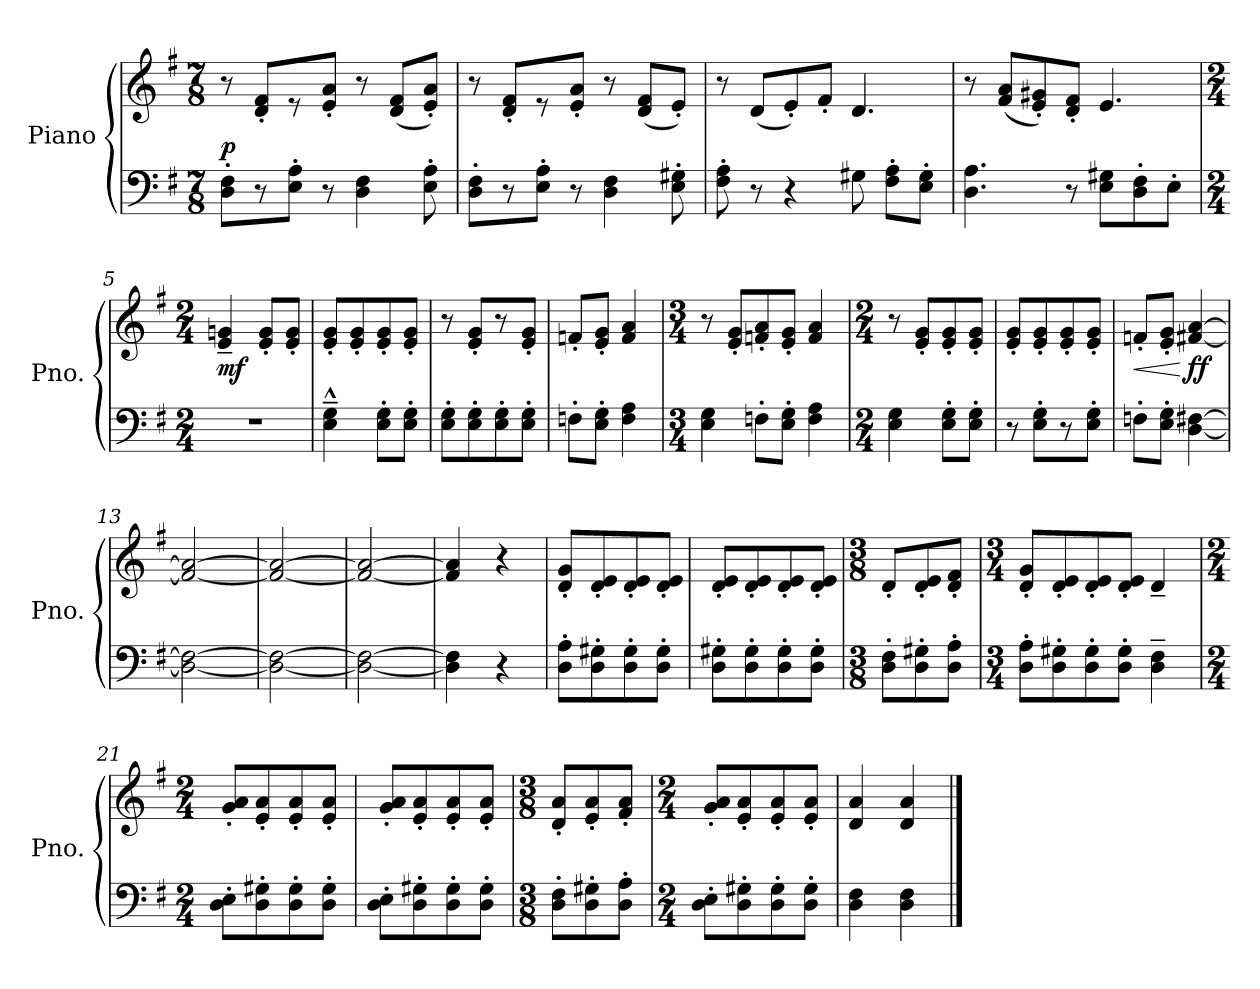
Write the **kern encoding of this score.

**kern	**kern	**dynam
*part1	*part1	*part1
*staff2	*staff1	*staff1/2
*I"Piano	*	*
*I'Pno.	*	*
*clefF4	*clefG2	*
*k[f#]	*k[f#]	*
*M7/8	*M7/8	*
*MM114	*MM114	*
=1	=1	=1
!	!	!LO:DY:a=2
8D\' 8F#\'L	8r	p
8r	8d/' 8f#/'L	.
8E\' 8A\'J	8r	.
8r	8e/' 8a/'J	.
4D\ 4F#\	8r	.
.	(<8d/ 8f#/L	.
8E\' 8A\'	8e/' 8a/'J)	.
=2	=2	=2
8D\' 8F#\'L	8r	.
8r	8d/' 8f#/'L	.
8E\' 8A\'J	8r	.
8r	8e/' 8a/'J	.
4D\ 4F#\	8r	.
.	(<8d/ 8f#/L	.
8E\' 8G#X\'	8e'/J)	.
=3	=3	=3
8F#\' 8A\'	8r	.
8r	(<8d/L	.
4r	8e'/)	.
.	8f#'/J	.
8G#X\	4.d/	.
8F#\' 8A\'L	.	.
8E\' 8G#\'J	.	.
=4	=4	=4
4.D\ 4.A\	8r	.
.	(<8f#/ 8a/L	.
.	8e/' 8g#X/')	.
8r	8d/' 8f#/'J	.
8E\ 8G#X\L	4.e/	.
8D\' 8F#\'	.	.
8E'\J	.	.
=5	=5	=5
*M2/4	*M2/4	*
!	!	!LO:DY:b
2r	4e/~ 4gn/~	mf
.	8e/' 8g/'L	.
.	8e/' 8g/'J	.
=6	=6	=6
4E\~^^ 4G\~^^	8e/' 8g/'L	.
.	8e/' 8g/'	.
8E\' 8G\'L	8e/' 8g/'	.
8E\' 8G\'J	8e/' 8g/'J	.
!!LO:LB:g=z
=7	=7	=7
8E\' 8G\'L	8r	.
8E\' 8G\'	8e/' 8g/'L	.
8E\' 8G\'	8r	.
8E\' 8G\'J	8e/' 8g/'J	.
=8	=8	=8
8Fn'\L	8fn'/L	.
8E\' 8G\'J	8e/' 8g/'J	.
4F\ 4A\	4f/ 4a/	.
=9	=9	=9
*M3/4	*M3/4	*
4E\ 4G\	8r	.
.	8e/' 8g/'L	.
8Fn'\L	8fn/' 8a/'	.
8E\' 8G\'J	8e/' 8g/'J	.
4F\ 4A\	4f/ 4a/	.
=10	=10	=10
*M2/4	*M2/4	*
4E\ 4G\	8r	.
.	8e/' 8g/'L	.
8E\' 8G\'L	8e/' 8g/'	.
8E\' 8G\'J	8e/' 8g/'J	.
=11	=11	=11
8r	8e/' 8g/'L	.
8E\' 8G\'L	8e/' 8g/'	.
8r	8e/' 8g/'	.
8E\' 8G\'J	8e/' 8g/'J	.
=12	=12	=12
!	!	!LO:HP:b
8Fn'\L	8fn'/L	<
8E\' 8G\'J	8e/' 8g/'J	.
!	!	!LO:DY:n=1:b
[4D\ [4F#X\	[4f#X/ [4a/	[ ff
=13	=13	=13
2D\_ 2F#\_	2f#/_ 2a/_	.
=14	=14	=14
2D\_ 2F#\_	2f#/_ 2a/_	.
=15	=15	=15
2D\_ 2F#\_	2f#/_ 2a/_	.
=16	=16	=16
4D\] 4F#\]	4f#/] 4a/]	.
4r	4r	.
!!LO:LB:g=z
=17	=17	=17
8D\' 8A\'L	8d/' 8g/'L	.
8D\' 8G#X\'	8d/' 8e/'	.
8D\' 8G#\'	8d/' 8e/'	.
8D\' 8G#\'J	8d/' 8e/'J	.
=18	=18	=18
8D\' 8G#X\'L	8d/' 8e/'L	.
8D\' 8G#\'	8d/' 8e/'	.
8D\' 8G#\'	8d/' 8e/'	.
8D\' 8G#\'J	8d/' 8e/'J	.
=19	=19	=19
*M3/8	*M3/8	*
8D\' 8F#\'L	8d'/L	.
8D\' 8G#X\'	8d/' 8e/'	.
8D\' 8A\'J	8d/' 8f#/'J	.
=20	=20	=20
*M3/4	*M3/4	*
8D\' 8A\'L	8d/' 8g/'L	.
8D\' 8G#X\'	8d/' 8e/'	.
8D\' 8G#\'	8d/' 8e/'	.
8D\' 8G#\'J	8d/' 8e/'J	.
4D\~ 4F#\~	4d~/	.
=21	=21	=21
*M2/4	*M2/4	*
8D\' 8E\'L	8g/' 8a/'L	.
8D\' 8G#X\'	8e/' 8a/'	.
8D\' 8G#\'	8e/' 8a/'	.
8D\' 8G#\'J	8e/' 8a/'J	.
=22	=22	=22
8D\' 8E\'L	8g/' 8a/'L	.
8D\' 8G#X\'	8e/' 8a/'	.
8D\' 8G#\'	8e/' 8a/'	.
8D\' 8G#\'J	8e/' 8a/'J	.
!!LO:LB:g=z
=23	=23	=23
*M3/8	*M3/8	*
8D\' 8F#\'L	8d/' 8a/'L	.
8D\' 8G#X\'	8e/' 8a/'	.
8D\' 8A\'J	8f#/' 8a/'J	.
=24	=24	=24
*M2/4	*M2/4	*
8D\' 8E\'L	8g/' 8a/'L	.
8D\' 8G#X\'	8e/' 8a/'	.
8D\' 8G#\'	8e/' 8a/'	.
8D\' 8G#\'J	8e/' 8a/'J	.
=25	=25	=25
4D\ 4F#\	4d/ 4a/	.
4D\ 4F#\	4d/ 4a/	.
==	==	==
*-	*-	*-
